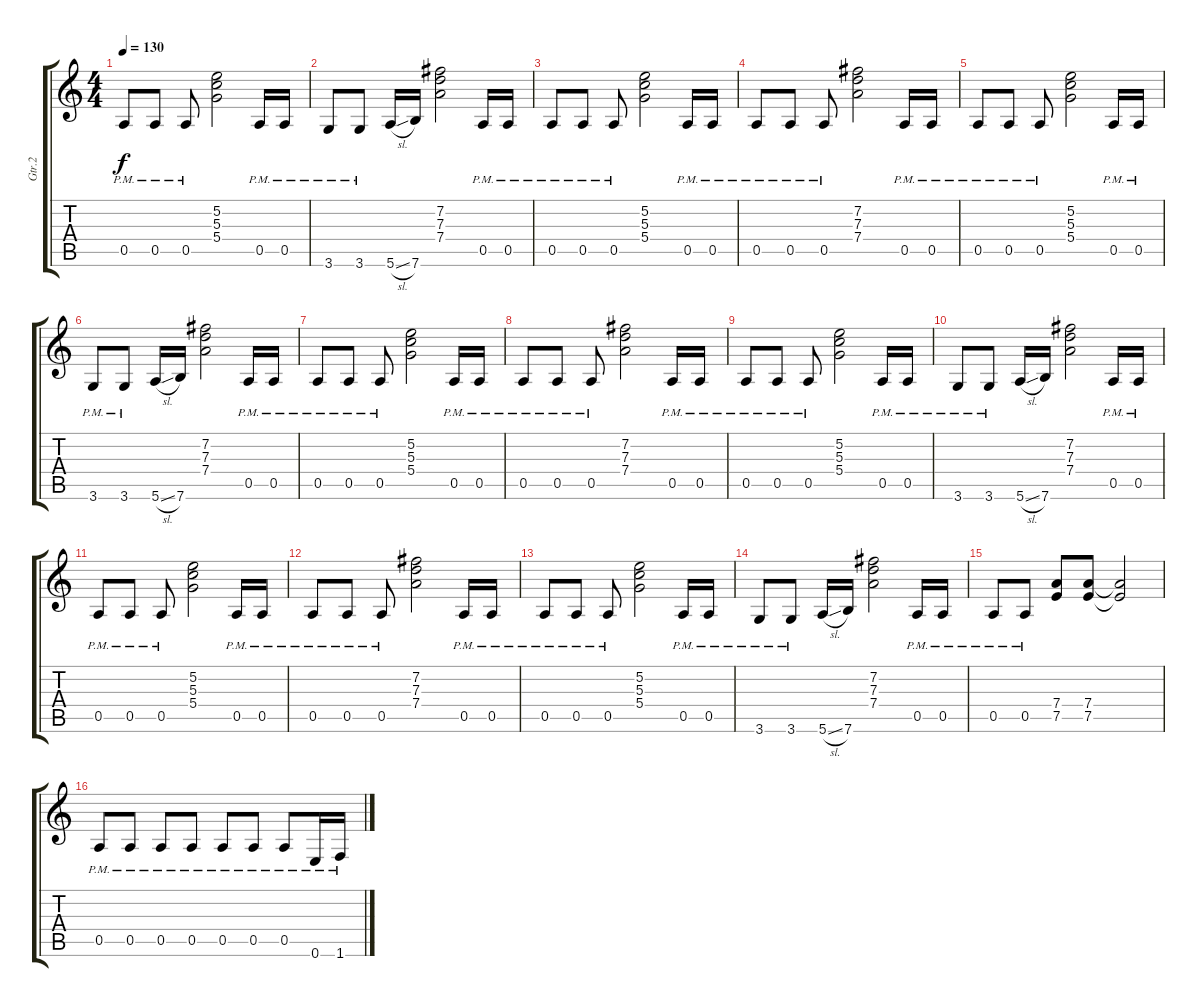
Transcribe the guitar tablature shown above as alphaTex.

\track ("Gtr.2" "Gtr.2") {instrument overdrivenguitar}
\staff {score tabs}
\tuning (E4 B3 G3 D3 A2 E2) {hide}
\ts (4 4)
\tempo 130
\clef g2
\ks c
0.5{pm}.8{dy f} 0.5{pm}.8 0.5{pm}.8 (5.2 5.3 5.4).2 0.5{pm}.16 0.5{pm}.16 |
3.6{pm}.8 3.6{pm}.8 5.6{sl}.16 7.6.16 (7.2 7.3 7.4).2 0.5{pm}.16 0.5{pm}.16 |
0.5{pm}.8 0.5{pm}.8 0.5{pm}.8 (5.2 5.3 5.4).2 0.5{pm}.16 0.5{pm}.16 |
0.5{pm}.8 0.5{pm}.8 0.5{pm}.8 (7.2 7.3 7.4).2 0.5{pm}.16 0.5{pm}.16 |
0.5{pm}.8 0.5{pm}.8 0.5{pm}.8 (5.2 5.3 5.4).2 0.5{pm}.16 0.5{pm}.16 |
3.6{pm}.8 3.6{pm}.8 5.6{sl}.16 7.6.16 (7.2 7.3 7.4).2 0.5{pm}.16 0.5{pm}.16 |
0.5{pm}.8 0.5{pm}.8 0.5{pm}.8 (5.2 5.3 5.4).2 0.5{pm}.16 0.5{pm}.16 |
0.5{pm}.8 0.5{pm}.8 0.5{pm}.8 (7.2 7.3 7.4).2 0.5{pm}.16 0.5{pm}.16 |
0.5{pm}.8 0.5{pm}.8 0.5{pm}.8 (5.2 5.3 5.4).2 0.5{pm}.16 0.5{pm}.16 |
3.6{pm}.8 3.6{pm}.8 5.6{sl}.16 7.6.16 (7.2 7.3 7.4).2 0.5{pm}.16 0.5{pm}.16 |
0.5{pm}.8 0.5{pm}.8 0.5{pm}.8 (5.2 5.3 5.4).2 0.5{pm}.16 0.5{pm}.16 |
0.5{pm}.8 0.5{pm}.8 0.5{pm}.8 (7.2 7.3 7.4).2 0.5{pm}.16 0.5{pm}.16 |
0.5{pm}.8 0.5{pm}.8 0.5{pm}.8 (5.2 5.3 5.4).2 0.5{pm}.16 0.5{pm}.16 |
3.6{pm}.8 3.6{pm}.8 5.6{sl}.16 7.6.16 (7.2 7.3 7.4).2 0.5{pm}.16 0.5{pm}.16 |
0.5{pm}.8 0.5{pm}.8 (7.4 7.5).8 (7.4 7.5).8 (7.4{t} 7.5{t}).2 |
0.5{pm}.8 0.5{pm}.8 0.5{pm}.8 0.5{pm}.8 0.5{pm}.8 0.5{pm}.8 0.5{pm}.8 0.6{pm}.16 1.6{pm}.16
